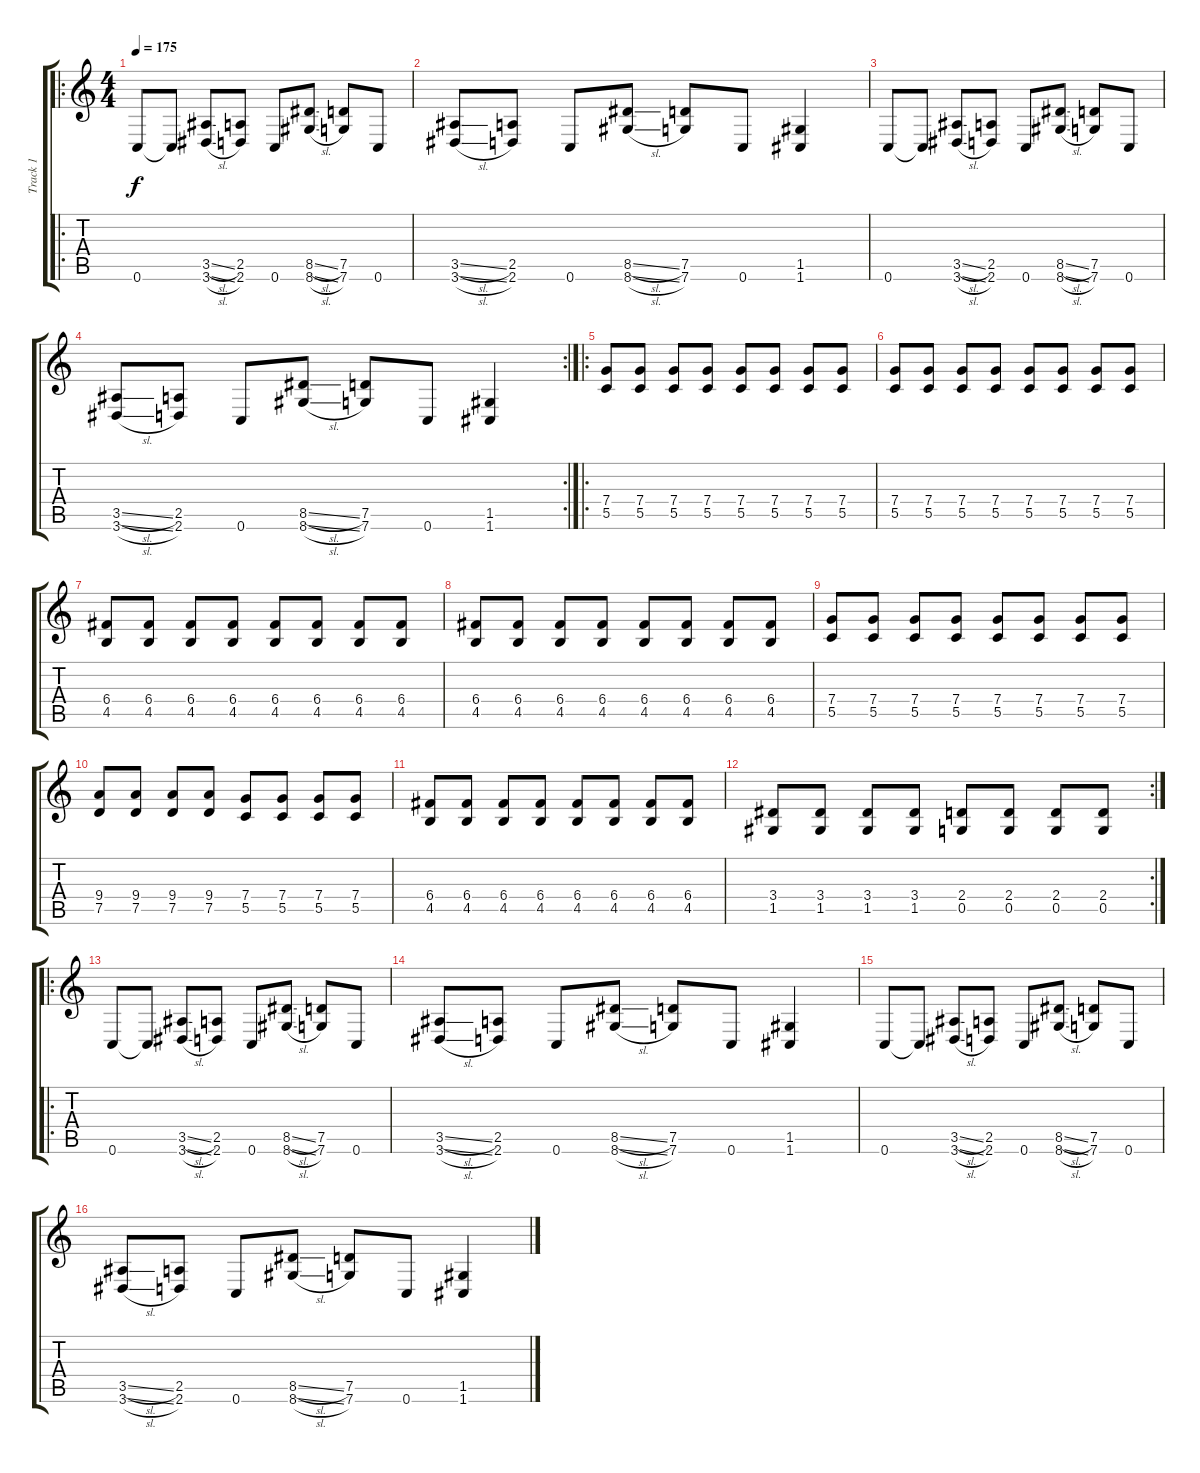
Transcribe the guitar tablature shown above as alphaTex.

\track ("Track 1" "Track 1") {instrument distortionguitar}
\staff {score tabs}
\tuning (D4 A3 F3 C3 G2 C2) {hide}
\ro
\ts (4 4)
\tempo 175
\clef g2
\ks c
0.6.8{dy f} 0.6{t}.8 (3.5{sl} 3.6{sl}).8 (2.5 2.6).8 0.6.8 (8.5{sl} 8.6{sl}).8 (7.5 7.6).8 0.6.8 |
(3.5{sl} 3.6{sl}).8 (2.5 2.6).8 0.6.8 (8.5{sl} 8.6{sl}).8 (7.5 7.6).8 0.6.8 (1.5 1.6).4 |
0.6.8 0.6{t}.8 (3.5{sl} 3.6{sl}).8 (2.5 2.6).8 0.6.8 (8.5{sl} 8.6{sl}).8 (7.5 7.6).8 0.6.8 |
\rc 2
(3.5{sl} 3.6{sl}).8 (2.5 2.6).8 0.6.8 (8.5{sl} 8.6{sl}).8 (7.5 7.6).8 0.6.8 (1.5 1.6).4 |
\ro
(7.4 5.5).8 (7.4 5.5).8 (7.4 5.5).8 (7.4 5.5).8 (7.4 5.5).8 (7.4 5.5).8 (7.4 5.5).8 (7.4 5.5).8 |
(7.4 5.5).8 (7.4 5.5).8 (7.4 5.5).8 (7.4 5.5).8 (7.4 5.5).8 (7.4 5.5).8 (7.4 5.5).8 (7.4 5.5).8 |
(6.4 4.5).8 (6.4 4.5).8 (6.4 4.5).8 (6.4 4.5).8 (6.4 4.5).8 (6.4 4.5).8 (6.4 4.5).8 (6.4 4.5).8 |
(6.4 4.5).8 (6.4 4.5).8 (6.4 4.5).8 (6.4 4.5).8 (6.4 4.5).8 (6.4 4.5).8 (6.4 4.5).8 (6.4 4.5).8 |
(7.4 5.5).8 (7.4 5.5).8 (7.4 5.5).8 (7.4 5.5).8 (7.4 5.5).8 (7.4 5.5).8 (7.4 5.5).8 (7.4 5.5).8 |
(9.4 7.5).8 (9.4 7.5).8 (9.4 7.5).8 (9.4 7.5).8 (7.4 5.5).8 (7.4 5.5).8 (7.4 5.5).8 (7.4 5.5).8 |
(6.4 4.5).8 (6.4 4.5).8 (6.4 4.5).8 (6.4 4.5).8 (6.4 4.5).8 (6.4 4.5).8 (6.4 4.5).8 (6.4 4.5).8 |
\rc 2
(3.4 1.5).8 (3.4 1.5).8 (3.4 1.5).8 (3.4 1.5).8 (2.4 0.5).8 (2.4 0.5).8 (2.4 0.5).8 (2.4 0.5).8 |
\ro
0.6.8 0.6{t}.8 (3.5{sl} 3.6{sl}).8 (2.5 2.6).8 0.6.8 (8.5{sl} 8.6{sl}).8 (7.5 7.6).8 0.6.8 |
(3.5{sl} 3.6{sl}).8 (2.5 2.6).8 0.6.8 (8.5{sl} 8.6{sl}).8 (7.5 7.6).8 0.6.8 (1.5 1.6).4 |
0.6.8 0.6{t}.8 (3.5{sl} 3.6{sl}).8 (2.5 2.6).8 0.6.8 (8.5{sl} 8.6{sl}).8 (7.5 7.6).8 0.6.8 |
(3.5{sl} 3.6{sl}).8 (2.5 2.6).8 0.6.8 (8.5{sl} 8.6{sl}).8 (7.5 7.6).8 0.6.8 (1.5 1.6).4
